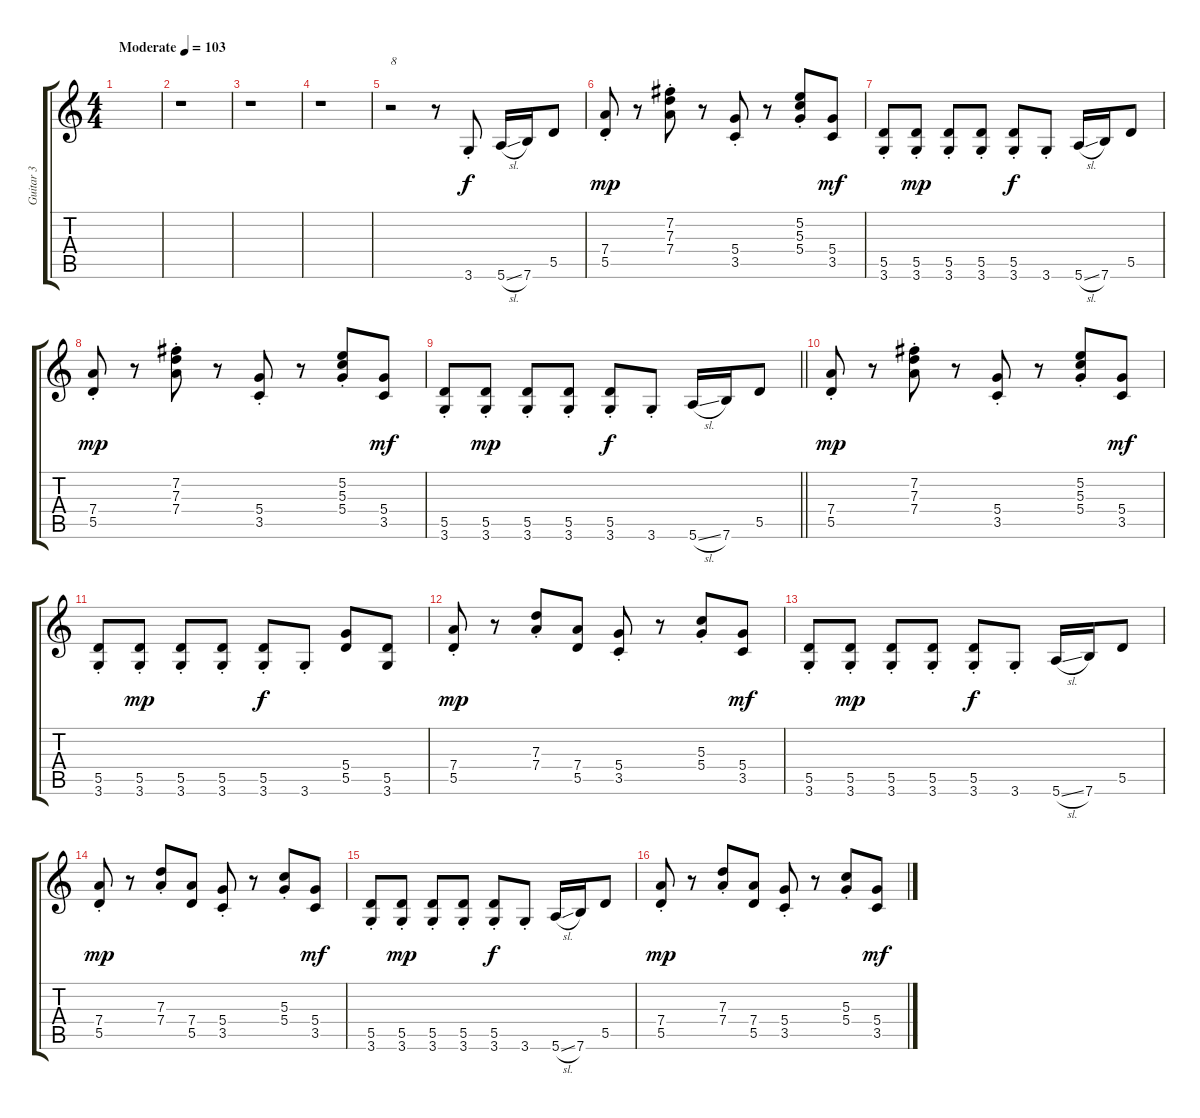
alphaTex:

\track ("Guitar 3" "Guitar 3") {instrument acousticguitarsteel}
\staff {score tabs}
\tuning (E4 B3 G3 D3 A2 E2) {hide}
\ts (4 4)
\tempo (103 "Moderate")
\clef g2
\ks c
|
r.1 |
r.1 |
r.1 |
r.2{txt "8"} r.8 3.6{st}.8 5.6{sl}.16 7.6.16 5.5.8 |
(7.4{st} 5.5{st}).8{dy mp} r.8 (7.2{st} 7.3{st} 7.4{st}).8 r.8 (5.4{st} 3.5{st}).8 r.8 (5.2{st} 5.3{st} 5.4{st}).8 (5.4 3.5).8{dy mf} |
(5.5{st} 3.6{st}).8 (5.5{st} 3.6{st}).8{dy mp} (5.5{st} 3.6{st}).8 (5.5{st} 3.6{st}).8 (5.5{st} 3.6{st}).8{dy f} 3.6{st}.8 5.6{sl}.16 7.6.16 5.5.8 |
(7.4{st} 5.5{st}).8{dy mp} r.8 (7.2{st} 7.3{st} 7.4{st}).8 r.8 (5.4{st} 3.5{st}).8 r.8 (5.2{st} 5.3{st} 5.4{st}).8 (5.4 3.5).8{dy mf} |
\barLineRight lightlight
(5.5{st} 3.6{st}).8 (5.5{st} 3.6{st}).8{dy mp} (5.5{st} 3.6{st}).8 (5.5{st} 3.6{st}).8 (5.5{st} 3.6{st}).8{dy f} 3.6{st}.8 5.6{sl}.16 7.6.16 5.5.8 |
(7.4{st} 5.5{st}).8{dy mp} r.8 (7.2{st} 7.3{st} 7.4{st}).8 r.8 (5.4{st} 3.5{st}).8 r.8 (5.2{st} 5.3{st} 5.4{st}).8 (5.4 3.5).8{dy mf} |
(5.5{st} 3.6{st}).8 (5.5{st} 3.6{st}).8{dy mp} (5.5{st} 3.6{st}).8 (5.5{st} 3.6{st}).8 (5.5{st} 3.6{st}).8{dy f} 3.6{st}.8 (5.4 5.5).8 (5.5 3.6).8 |
(7.4{st} 5.5{st}).8{dy mp} r.8 (7.3{st} 7.4{st}).8 (7.4 5.5).8 (5.4{st} 3.5{st}).8 r.8 (5.3{st} 5.4{st}).8 (5.4 3.5).8{dy mf} |
(5.5{st} 3.6{st}).8 (5.5{st} 3.6{st}).8{dy mp} (5.5{st} 3.6{st}).8 (5.5{st} 3.6{st}).8 (5.5{st} 3.6{st}).8{dy f} 3.6{st}.8 5.6{sl}.16 7.6.16 5.5.8 |
(7.4{st} 5.5{st}).8{dy mp} r.8 (7.3{st} 7.4{st}).8 (7.4 5.5).8 (5.4{st} 3.5{st}).8 r.8 (5.3{st} 5.4{st}).8 (5.4 3.5).8{dy mf} |
(5.5{st} 3.6{st}).8 (5.5{st} 3.6{st}).8{dy mp} (5.5{st} 3.6{st}).8 (5.5{st} 3.6{st}).8 (5.5{st} 3.6{st}).8{dy f} 3.6{st}.8 5.6{sl}.16 7.6.16 5.5.8 |
(7.4{st} 5.5{st}).8{dy mp} r.8 (7.3{st} 7.4{st}).8 (7.4 5.5).8 (5.4{st} 3.5{st}).8 r.8 (5.3{st} 5.4{st}).8 (5.4 3.5).8{dy mf}
